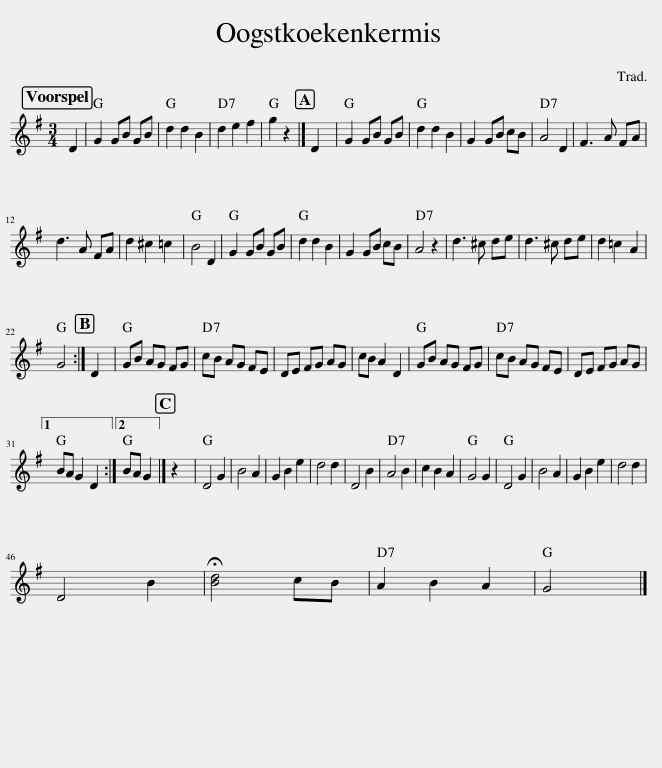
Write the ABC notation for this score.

X:1
L:1/8
M:3/4
I:linebreak $
K:G
V:1 treble
V:1
 D2 | G2 GB GB | d2 d2 B2 | d2 e2 f2 | g2 z2 |] %5
 D2 | G2 GB GB | d2 d2 B2 | G2 GB cB | A4 D2 | %10
 F3 A FA |$ d3 A FA | d2 ^c2 =c2 | B4 D2 | G2 GB GB | %15
 d2 d2 B2 | G2 GB cB | A4 z2 | d3 ^c de | d3 ^c de | %20
 d2 =c2 A2 |$ G4 :| D2 | GB AG FG | cB AG FE | %25
 DE FG AG | cB A2 D2 | GB AG FG | cB AG FE | DE FG AG |1$ %30
 BA G2 D2 :|2 BA G2 |] z2 | D4 G2 | B4 A2 | %35
 G2 B2 e2 | d4 d2 | D4 B2 | A4 B2 | c2 B2 A2 | %40
 G4 G2 | D4 G2 | B4 A2 | G2 B2 e2 | d4 d2 |$ %45
 D4 B2 | !fermata![Bd]4 cB | A2 B2 A2 | G4 |] %49
